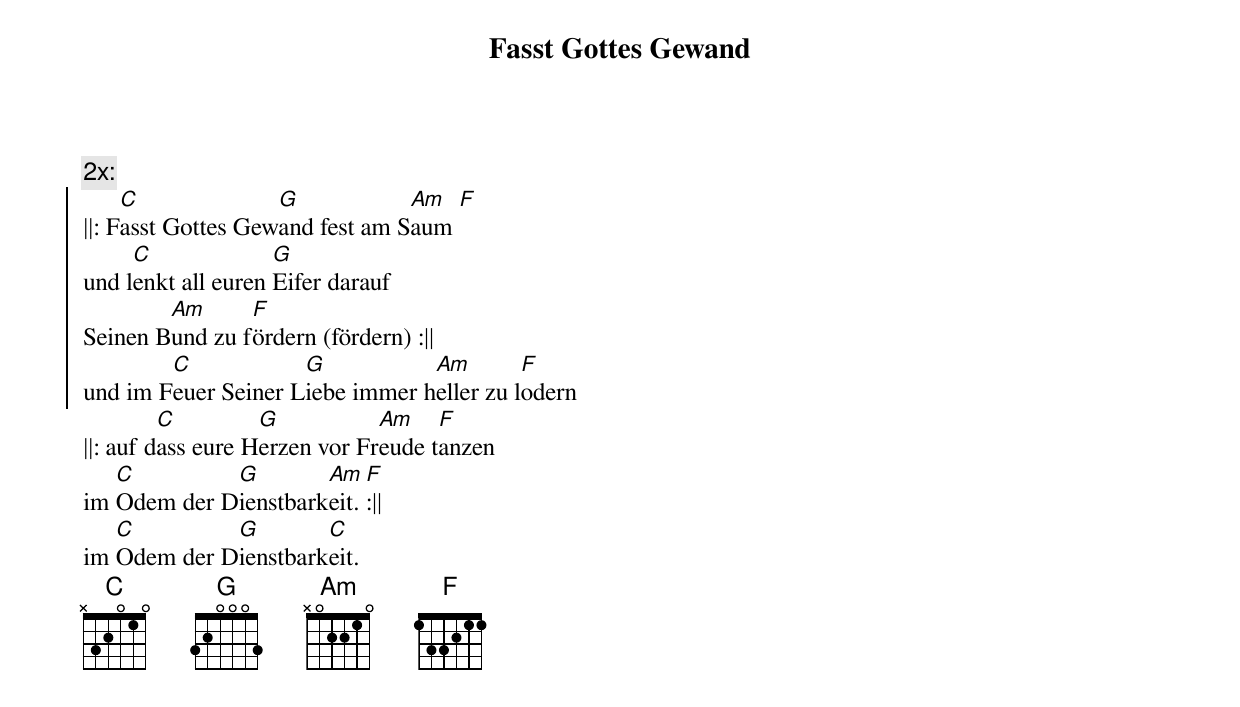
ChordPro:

{title: Fasst Gottes Gewand}
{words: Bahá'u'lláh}
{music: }
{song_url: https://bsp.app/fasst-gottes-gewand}

{c: 2x:}
{soc}
||: F[C]asst Gottes Gew[G]and fest am S[Am]aum [F]
und l[C]enkt all euren [G]Eifer darauf
Seinen B[Am]und zu f[F]ördern (fördern) :||
und im F[C]euer Seiner L[G]iebe immer h[Am]eller zu l[F]odern
{eoc}
||: auf d[C]ass eure H[G]erzen vor Fr[Am]eude t[F]anzen
im [C]Odem der D[G]ienstbark[Am]eit. [F]:||
im [C]Odem der D[G]ienstbark[C]eit.
